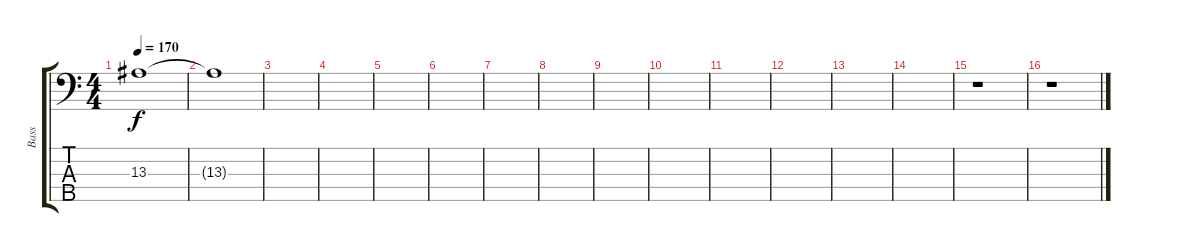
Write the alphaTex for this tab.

\track ("Bass" "Bass") {instrument electricbasspick}
\staff {score tabs}
\tuning (G2 D2 A1 E1 B0) {hide}
\ts (4 4)
\tempo 170
\clef f4
\ks c
13.3{t}.1{dy f} |
13.3{t}.1 |
|
|
|
|
|
|
|
|
|
|
|
|
r.1 |
r.1
